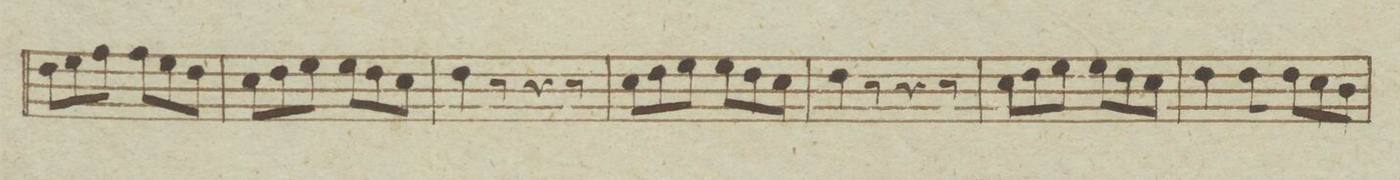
**kern	**dynam
*I"Flautto Secondo	*
*clefG2	*
*k[b-e-]	*
*met(c)	*
*M6/8	*
8dd\L	.
8ee-\	.
8ff\J	.
8ff\L	.
8ee-\	.
8dd\J	.
=62	=62
8cc\L	.
8dd\	.
8ee-\J	.
8ee-\L	.
8dd\	.
8cc\J	.
=63	=63
4dd\	.
8r	.
4r	.
8r	.
=64	=64
8cc\L	.
8dd\	.
8ee-\J	.
8ee-\L	.
8dd\	.
8cc\J	.
=65	=65
4dd\	.
8r	.
4r	.
8r	.
=66	=66
8cc\L	.
8dd\	.
8ee-\J	.
8ee-\L	.
8dd\	.
8cc\J	.
=67	=67
4dd\	.
8dd\	.
8dd\L	.
8cc\	.
8b-\J	.
=68	=68
*-	*-
